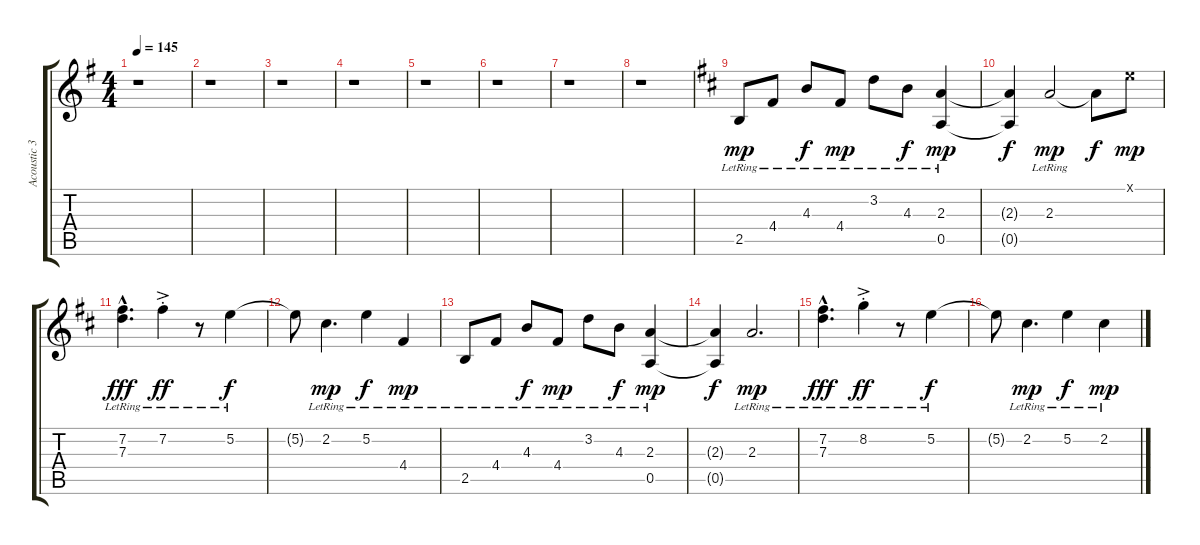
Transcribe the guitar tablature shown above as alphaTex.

\track ("Acoustic 3" "Acoustic 3") {instrument acousticguitarnylon}
\staff {score tabs}
\tuning (E4 B3 G3 D3 A2 E2) {hide}
\ts (4 4)
\tempo 145
\clef g2
\ks g
r.1{dy mp} |
r.1 |
r.1 |
r.1 |
r.1 |
r.1 |
r.1 |
r.1 |
\ks d
2.5{lr}.8 4.4{lr}.8 4.3{lr}.8{dy f} 4.4{lr}.8{dy mp} 3.2{lr}.8 4.3{lr}.8{dy f} (2.3{lr} 0.5{lr}).4{dy mp} |
(2.3{t} 0.5{t}).4{dy f} 2.3{lr}.2{dy mp} 2.3{t}.8{dy f} 0.1{x}.8{dy mp} |
(7.2{hac lr} 7.3{hac lr}).4{d dy fff} 7.2{ac st lr}.4{dy ff} r.8 5.2{lr}.4{dy f} |
5.2{t}.8 2.2{lr}.4{d dy mp} 5.2{lr}.4{dy f} 4.4{lr}.4{dy mp} |
2.5{lr}.8 4.4{lr}.8 4.3{lr}.8{dy f} 4.4{lr}.8{dy mp} 3.2{lr}.8 4.3{lr}.8{dy f} (2.3{lr} 0.5{lr}).4{dy mp} |
(2.3{t} 0.5{t}).4{dy f} 2.3{lr}.2{d dy mp} |
(7.2{hac lr} 7.3{hac lr}).4{d dy fff} 8.2{ac st lr}.4{dy ff} r.8 5.2{lr}.4{dy f} |
5.2{t}.8 2.2{lr}.4{d dy mp} 5.2{lr}.4{dy f} 2.2{lr}.4{dy mp}
